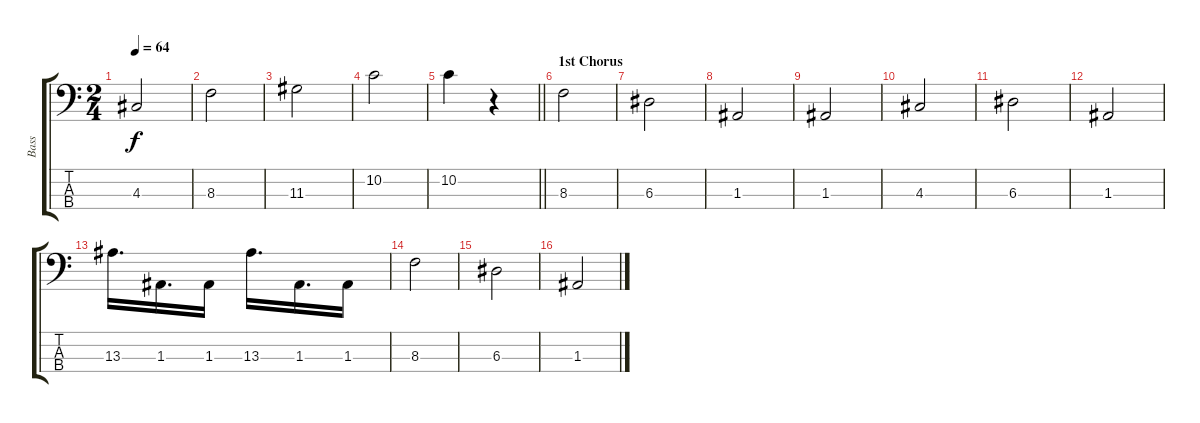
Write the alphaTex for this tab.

\track ("Bass" "Bass") {instrument electricbassfinger}
\staff {score tabs}
\tuning (G2 D2 A1 E1) {hide}
\ts (2 4)
\tempo 64
\clef f4
\ks c
4.3.2{dy f} |
8.3.2 |
11.3.2 |
10.2.2 |
\barLineRight lightlight
10.2.4 r.4 |
\section ("" "1st Chorus")
8.3.2 |
6.3.2 |
1.3.2 |
1.3.2 |
4.3.2 |
6.3.2 |
1.3.2 |
13.3.16{d} 1.3.16{d} 1.3.16 13.3.16{d} 1.3.16{d} 1.3.16 |
8.3.2 |
6.3.2 |
1.3.2
